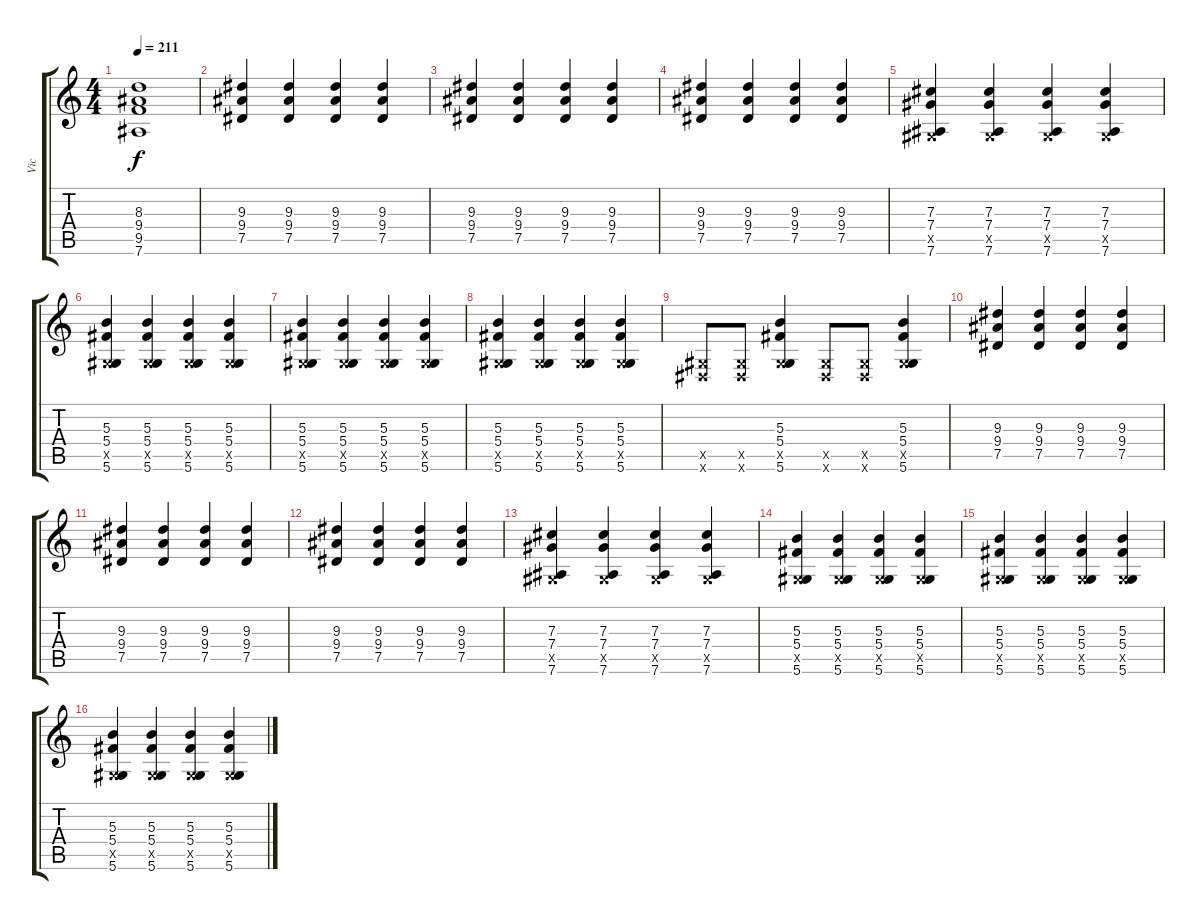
\track ("Vic " "Vic ") {instrument distortionguitar}
\staff {score tabs}
\tuning (Eb4 Bb3 Gb3 Db3 Ab2 Eb2) {hide}
\ts (4 4)
\tempo 211
\clef g2
\ks c
(8.3{t} 9.4{t} 9.5{t} 7.6{t}).1{dy f} |
(9.3 9.4 7.5).4 (9.3 9.4 7.5).4 (9.3 9.4 7.5).4 (9.3 9.4 7.5).4 |
(9.3 9.4 7.5).4 (9.3 9.4 7.5).4 (9.3 9.4 7.5).4 (9.3 9.4 7.5).4 |
(9.3 9.4 7.5).4 (9.3 9.4 7.5).4 (9.3 9.4 7.5).4 (9.3 9.4 7.5).4 |
(7.3 7.4 0.5{x} 7.6).4 (7.3 7.4 0.5{x} 7.6).4 (7.3 7.4 0.5{x} 7.6).4 (7.3 7.4 0.5{x} 7.6).4 |
(5.3 5.4 0.5{x} 5.6).4 (5.3 5.4 0.5{x} 5.6).4 (5.3 5.4 0.5{x} 5.6).4 (5.3 5.4 0.5{x} 5.6).4 |
(5.3 5.4 0.5{x} 5.6).4 (5.3 5.4 0.5{x} 5.6).4 (5.3 5.4 0.5{x} 5.6).4 (5.3 5.4 0.5{x} 5.6).4 |
(5.3 5.4 0.5{x} 5.6).4 (5.3 5.4 0.5{x} 5.6).4 (5.3 5.4 0.5{x} 5.6).4 (5.3 5.4 0.5{x} 5.6).4 |
(0.5{x} 0.6{x}).8 (0.5{x} 0.6{x}).8 (5.3 5.4 0.5{x} 5.6).4 (0.5{x} 0.6{x}).8 (0.5{x} 0.6{x}).8 (5.3 5.4 0.5{x} 5.6).4 |
(9.3 9.4 7.5).4 (9.3 9.4 7.5).4 (9.3 9.4 7.5).4 (9.3 9.4 7.5).4 |
(9.3 9.4 7.5).4 (9.3 9.4 7.5).4 (9.3 9.4 7.5).4 (9.3 9.4 7.5).4 |
(9.3 9.4 7.5).4 (9.3 9.4 7.5).4 (9.3 9.4 7.5).4 (9.3 9.4 7.5).4 |
(7.3 7.4 0.5{x} 7.6).4 (7.3 7.4 0.5{x} 7.6).4 (7.3 7.4 0.5{x} 7.6).4 (7.3 7.4 0.5{x} 7.6).4 |
(5.3 5.4 0.5{x} 5.6).4 (5.3 5.4 0.5{x} 5.6).4 (5.3 5.4 0.5{x} 5.6).4 (5.3 5.4 0.5{x} 5.6).4 |
(5.3 5.4 0.5{x} 5.6).4 (5.3 5.4 0.5{x} 5.6).4 (5.3 5.4 0.5{x} 5.6).4 (5.3 5.4 0.5{x} 5.6).4 |
(5.3 5.4 0.5{x} 5.6).4 (5.3 5.4 0.5{x} 5.6).4 (5.3 5.4 0.5{x} 5.6).4 (5.3 5.4 0.5{x} 5.6).4
